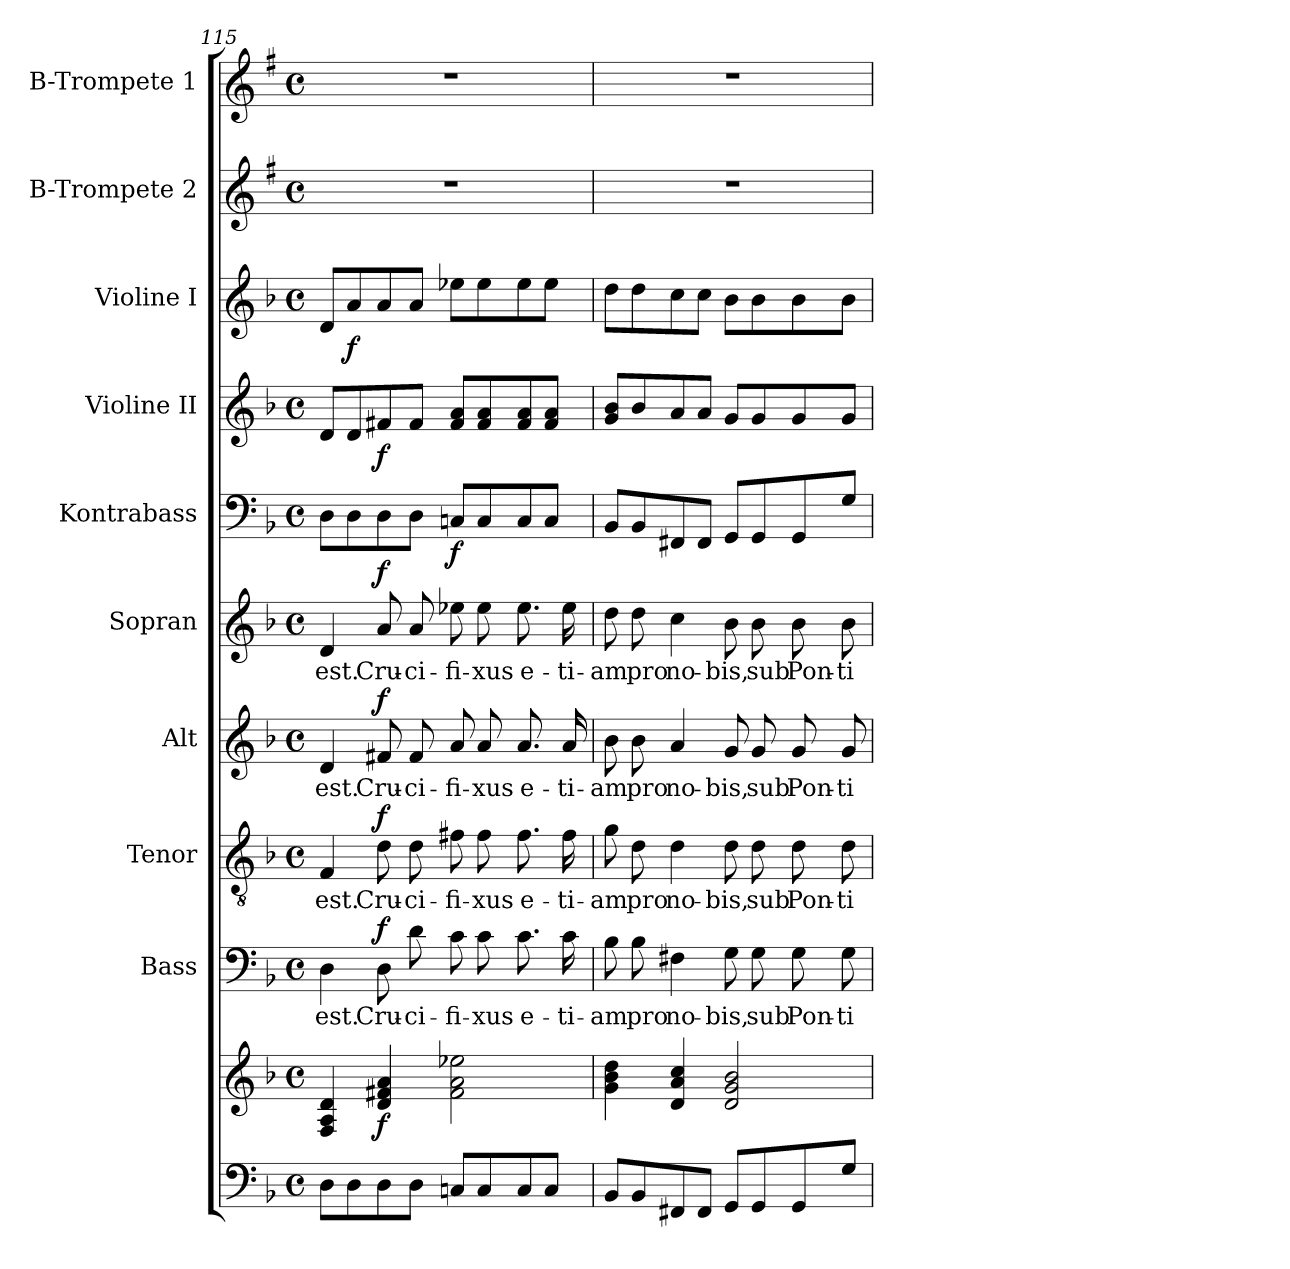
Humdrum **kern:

**kern	**kern	**dynam	**kern	**text	**dynam	**kern	**text	**dynam	**kern	**text	**dynam	**kern	**text	**dynam	**kern	**dynam	**kern	**dynam	**kern	**dynam	**kern	**kern
*part10	*part10	*part10	*part9	*part9	*part9	*part8	*part8	*part8	*part7	*part7	*part7	*part6	*part6	*part6	*part5	*part5	*part4	*part4	*part3	*part3	*part2	*part1
*staff11	*staff10	*staff10/11	*staff9	*staff9	*staff9	*staff8	*staff8	*staff8	*staff7	*staff7	*staff7	*staff6	*staff6	*staff6	*staff5	*staff5	*staff4	*staff4	*staff3	*staff3	*staff2	*staff1
*	*	*	*I"Bass	*	*	*I"Tenor	*	*	*I"Alt	*	*	*I"Sopran	*	*	*I"Kontrabass	*	*I"Violine II	*	*I"Violine I	*	*I"B-Trompete 2	*I"B-Trompete 1
*	*	*	*I'B.	*	*	*I'T.	*	*	*I'A.	*	*	*I'S.	*	*	*I'Kb.	*	*I'Vl. II	*	*I'Vl. I	*	*I'B Trp. 2	*I'B Trp. 1
*clefF4	*clefG2	*	*clefF4	*	*	*clefGv2	*	*	*clefG2	*	*	*clefG2	*	*	*clefF4	*	*clefG2	*	*clefG2	*	*clefG2	*clefG2
*	*	*	*	*	*	*	*	*	*	*	*	*	*	*	*ITrd7c12	*	*	*	*	*	*ITrd1c2	*ITrd1c2
*k[b-]	*k[b-]	*	*k[b-]	*	*	*k[b-]	*	*	*k[b-]	*	*	*k[b-]	*	*	*k[b-]	*	*k[b-]	*	*k[b-]	*	*k[b-]	*k[b-]
*F:	*F:	*	*F:	*	*	*F:	*	*	*F:	*	*	*F:	*	*	*F:	*	*F:	*	*F:	*	*F:	*F:
*M4/4	*M4/4	*	*M4/4	*	*	*M4/4	*	*	*M4/4	*	*	*M4/4	*	*	*M4/4	*	*M4/4	*	*M4/4	*	*M4/4	*M4/4
*met(c)	*met(c)	*	*met(c)	*	*	*met(c)	*	*	*met(c)	*	*	*met(c)	*	*	*met(c)	*	*met(c)	*	*met(c)	*	*met(c)	*met(c)
=115	=115	=115	=115	=115	=115	=115	=115	=115	=115	=115	=115	=115	=115	=115	=115	=115	=115	=115	=115	=115	=115	=115
!	!	!	!	!LO:LY:b	!	!	!LO:LY:b	!	!	!LO:LY:b	!	!	!LO:LY:b	!	!	!	!	!	!	!	!	!
8D\L	4F/ 4A/ 4d/	.	4D\	est.	.	4F/	est.	.	4d/	est.	.	4d/	est.	.	8DD\L	.	8d/L	.	8d/L	.	1r	1r
!	!	!	!	!	!	!	!	!	!	!	!	!	!	!	!	!	!	!	!	!LO:DY:b	!	!
8D\	.	.	.	.	.	.	.	.	.	.	.	.	.	.	8DD\	.	8d/	.	8a/	f	.	.
!	!	!LO:DY:b	!	!LO:LY:b	!LO:DY:a	!	!LO:LY:b	!LO:DY:a	!	!LO:LY:b	!LO:DY:a	!	!LO:LY:b	!LO:DY:a	!	!	!	!LO:DY:b	!	!	!	!
8D\	4d/ 4f#X/ 4a/	f	8D\	Cru-	f	8d\	Cru-	f	8f#X/	Cru-	f	8a/	Cru-	f	8DD\	.	8f#X/	f	8a/	.	.	.
!	!	!	!	!LO:LY:b	!	!	!LO:LY:b	!	!	!LO:LY:b	!	!	!LO:LY:b	!	!	!	!	!	!	!	!	!
8D\J	.	.	8d\	-ci-	.	8d\	-ci-	.	8f#/	-ci-	.	8a/	-ci-	.	8DD\J	.	8f#/J	.	8a/J	.	.	.
!	!	!	!	!LO:LY:b	!	!	!LO:LY:b	!	!	!LO:LY:b	!	!	!LO:LY:b	!	!	!LO:DY:b	!	!	!	!	!	!
8Cn/L	2f#\ 2a\ 2ee-X\	.	8c\	-fi-	.	8f#X\	-fi-	.	8a/	-fi-	.	8ee-X\	-fi-	.	8CCn/L	f	8f#/ 8a/L	.	8ee-X\L	.	.	.
!	!	!	!	!LO:LY:b	!	!	!LO:LY:b	!	!	!LO:LY:b	!	!	!LO:LY:b	!	!	!	!	!	!	!	!	!
8C/	.	.	8c\	-xus	.	8f#\	-xus	.	8a/	-xus	.	8ee-\	-xus	.	8CC/	.	8f#/ 8a/	.	8ee-\	.	.	.
!	!	!	!	!LO:LY:b	!	!	!LO:LY:b	!	!	!LO:LY:b	!	!	!LO:LY:b	!	!	!	!	!	!	!	!	!
8C/	.	.	8.c\	e-	.	8.f#\	e-	.	8.a/	e-	.	8.ee-\	e-	.	8CC/	.	8f#/ 8a/	.	8ee-\	.	.	.
8C/J	.	.	.	.	.	.	.	.	.	.	.	.	.	.	8CC/J	.	8f#/ 8a/J	.	8ee-\J	.	.	.
!	!	!	!	!LO:LY:b	!	!	!LO:LY:b	!	!	!LO:LY:b	!	!	!LO:LY:b	!	!	!	!	!	!	!	!	!
.	.	.	16c\	-ti-	.	16f#\	-ti-	.	16a/	-ti-	.	16ee-\	-ti-	.	.	.	.	.	.	.	.	.
!!LO:PB:g=z
=116	=116	=116	=116	=116	=116	=116	=116	=116	=116	=116	=116	=116	=116	=116	=116	=116	=116	=116	=116	=116	=116	=116
!	!	!	!	!LO:LY:b	!	!	!LO:LY:b	!	!	!LO:LY:b	!	!	!LO:LY:b	!	!	!	!	!	!	!	!	!
8BB-/L	4g\ 4b-\ 4dd\	.	8B-\	-am	.	8g\	-am	.	8b-\	-am	.	8dd\	-am	.	8BBB-/L	.	8g/ 8b-/L	.	8dd\L	.	1r	1r
!	!	!	!	!LO:LY:b	!	!	!LO:LY:b	!	!	!LO:LY:b	!	!	!LO:LY:b	!	!	!	!	!	!	!	!	!
8BB-/	.	.	8B-\	pro	.	8d\	pro	.	8b-\	pro	.	8dd\	pro	.	8BBB-/	.	8b-/	.	8dd\	.	.	.
!	!	!	!	!LO:LY:b	!	!	!LO:LY:b	!	!	!LO:LY:b	!	!	!LO:LY:b	!	!	!	!	!	!	!	!	!
8FF#X/	4d/ 4a/ 4cc/	.	4F#X\	no-	.	4d\	no-	.	4a/	no-	.	4cc\	no-	.	8FFF#X/	.	8a/	.	8cc\	.	.	.
8FF#/J	.	.	.	.	.	.	.	.	.	.	.	.	.	.	8FFF#/J	.	8a/J	.	8cc\J	.	.	.
!	!	!	!	!LO:LY:b	!	!	!LO:LY:b	!	!	!LO:LY:b	!	!	!LO:LY:b	!	!	!	!	!	!	!	!	!
8GG/L	2d/ 2g/ 2b-/	.	8G\	-bis,	.	8d\	-bis,	.	8g/	-bis,	.	8b-\	-bis,	.	8GGG/L	.	8g/L	.	8b-\L	.	.	.
!	!	!	!	!LO:LY:b	!	!	!LO:LY:b	!	!	!LO:LY:b	!	!	!LO:LY:b	!	!	!	!	!	!	!	!	!
8GG/	.	.	8G\	sub	.	8d\	sub	.	8g/	sub	.	8b-\	sub	.	8GGG/	.	8g/	.	8b-\	.	.	.
!	!	!	!	!LO:LY:b	!	!	!LO:LY:b	!	!	!LO:LY:b	!	!	!LO:LY:b	!	!	!	!	!	!	!	!	!
8GG/	.	.	8G\	Pon-	.	8d\	Pon-	.	8g/	Pon-	.	8b-\	Pon-	.	8GGG/	.	8g/	.	8b-\	.	.	.
!	!	!	!	!LO:LY:b	!	!	!LO:LY:b	!	!	!LO:LY:b	!	!	!LO:LY:b	!	!	!	!	!	!	!	!	!
8G/J	.	.	8G\	-ti-	.	8d\	-ti-	.	8g/	-ti-	.	8b-\	-ti-	.	8GG/J	.	8g/J	.	8b-\J	.	.	.
=	=	=	=	=	=	=	=	=	=	=	=	=	=	=	=	=	=	=	=	=	=	=
*-	*-	*-	*-	*-	*-	*-	*-	*-	*-	*-	*-	*-	*-	*-	*-	*-	*-	*-	*-	*-	*-	*-
